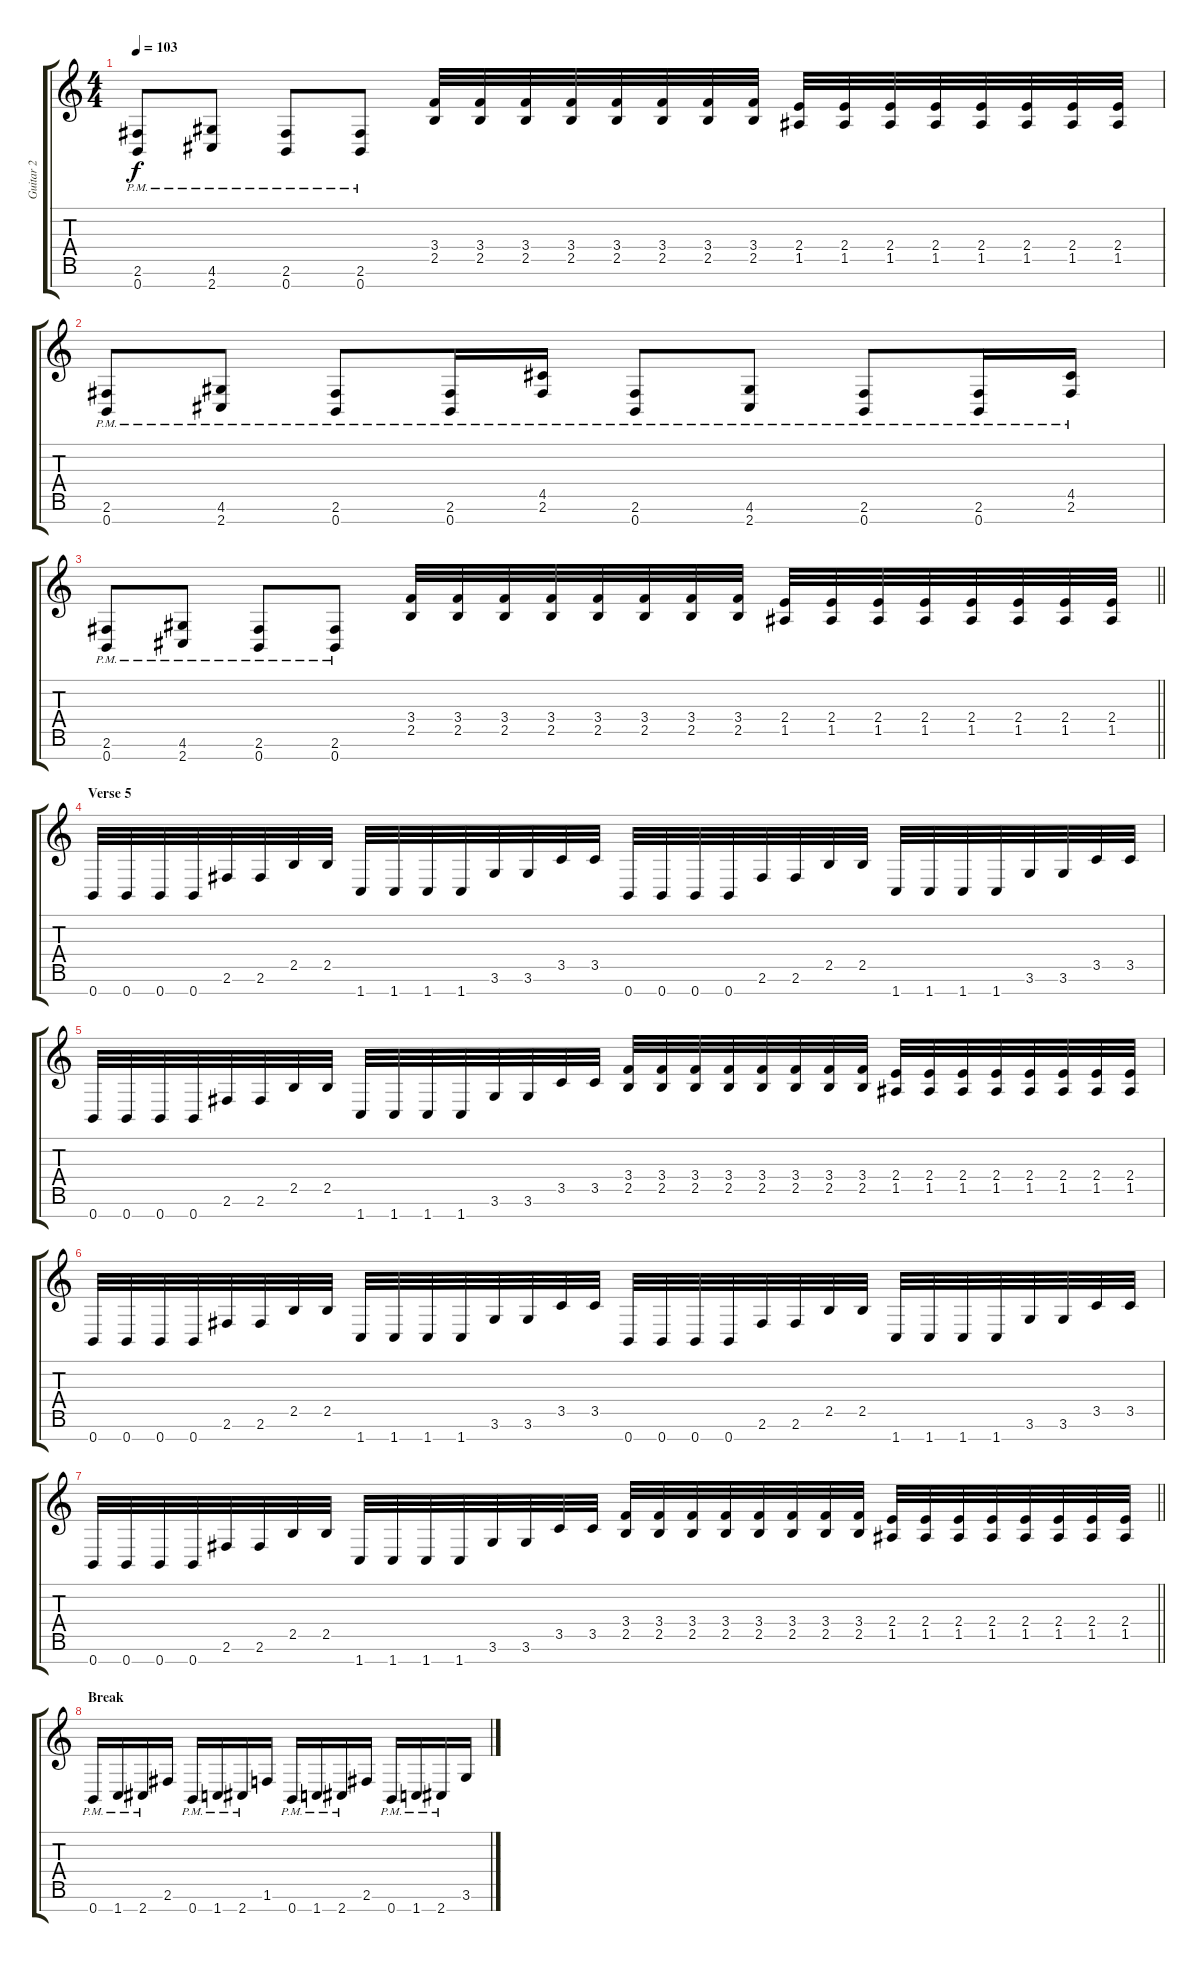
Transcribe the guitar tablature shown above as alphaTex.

\track ("Guitar 2" "Guitar 2") {instrument distortionguitar}
\staff {score tabs}
\tuning (E4 B3 G3 D3 A2 E2 B1) {hide}
\ts (4 4)
\tempo 103
\clef g2
\ks c
(2.6{pm} 0.7{pm}).8{dy f} (4.6{pm} 2.7{pm}).8 (2.6{pm} 0.7{pm}).8 (2.6{pm} 0.7{pm}).8 (3.4 2.5).32 (3.4 2.5).32 (3.4 2.5).32 (3.4 2.5).32 (3.4 2.5).32 (3.4 2.5).32 (3.4 2.5).32 (3.4 2.5).32 (2.4 1.5).32 (2.4 1.5).32 (2.4 1.5).32 (2.4 1.5).32 (2.4 1.5).32 (2.4 1.5).32 (2.4 1.5).32 (2.4 1.5).32 |
(2.6{pm} 0.7{pm}).8 (4.6{pm} 2.7{pm}).8 (2.6{pm} 0.7{pm}).8 (2.6{pm} 0.7{pm}).16 (4.5{pm} 2.6{pm}).16 (2.6{pm} 0.7{pm}).8 (4.6{pm} 2.7{pm}).8 (2.6{pm} 0.7{pm}).8 (2.6{pm} 0.7{pm}).16 (4.5{pm} 2.6{pm}).16 |
\barLineRight lightlight
(2.6{pm} 0.7{pm}).8 (4.6{pm} 2.7{pm}).8 (2.6{pm} 0.7{pm}).8 (2.6{pm} 0.7{pm}).8 (3.4 2.5).32 (3.4 2.5).32 (3.4 2.5).32 (3.4 2.5).32 (3.4 2.5).32 (3.4 2.5).32 (3.4 2.5).32 (3.4 2.5).32 (2.4 1.5).32 (2.4 1.5).32 (2.4 1.5).32 (2.4 1.5).32 (2.4 1.5).32 (2.4 1.5).32 (2.4 1.5).32 (2.4 1.5).32 |
\section ("" "Verse 5")
0.7.32 0.7.32 0.7.32 0.7.32 2.6.32 2.6.32 2.5.32 2.5.32 1.7.32 1.7.32 1.7.32 1.7.32 3.6.32 3.6.32 3.5.32 3.5.32 0.7.32 0.7.32 0.7.32 0.7.32 2.6.32 2.6.32 2.5.32 2.5.32 1.7.32 1.7.32 1.7.32 1.7.32 3.6.32 3.6.32 3.5.32 3.5.32 |
0.7.32 0.7.32 0.7.32 0.7.32 2.6.32 2.6.32 2.5.32 2.5.32 1.7.32 1.7.32 1.7.32 1.7.32 3.6.32 3.6.32 3.5.32 3.5.32 (3.4 2.5).32 (3.4 2.5).32 (3.4 2.5).32 (3.4 2.5).32 (3.4 2.5).32 (3.4 2.5).32 (3.4 2.5).32 (3.4 2.5).32 (2.4 1.5).32 (2.4 1.5).32 (2.4 1.5).32 (2.4 1.5).32 (2.4 1.5).32 (2.4 1.5).32 (2.4 1.5).32 (2.4 1.5).32 |
0.7.32 0.7.32 0.7.32 0.7.32 2.6.32 2.6.32 2.5.32 2.5.32 1.7.32 1.7.32 1.7.32 1.7.32 3.6.32 3.6.32 3.5.32 3.5.32 0.7.32 0.7.32 0.7.32 0.7.32 2.6.32 2.6.32 2.5.32 2.5.32 1.7.32 1.7.32 1.7.32 1.7.32 3.6.32 3.6.32 3.5.32 3.5.32 |
\barLineRight lightlight
0.7.32 0.7.32 0.7.32 0.7.32 2.6.32 2.6.32 2.5.32 2.5.32 1.7.32 1.7.32 1.7.32 1.7.32 3.6.32 3.6.32 3.5.32 3.5.32 (3.4 2.5).32 (3.4 2.5).32 (3.4 2.5).32 (3.4 2.5).32 (3.4 2.5).32 (3.4 2.5).32 (3.4 2.5).32 (3.4 2.5).32 (2.4 1.5).32 (2.4 1.5).32 (2.4 1.5).32 (2.4 1.5).32 (2.4 1.5).32 (2.4 1.5).32 (2.4 1.5).32 (2.4 1.5).32 |
\section ("" "Break")
0.7{pm}.16 1.7{pm}.16 2.7{pm}.16 2.6.16 0.7{pm}.16 1.7{pm}.16 2.7{pm}.16 1.6.16 0.7{pm}.16 1.7{pm}.16 2.7{pm}.16 2.6.16 0.7{pm}.16 1.7{pm}.16 2.7{pm}.16 3.6.16
